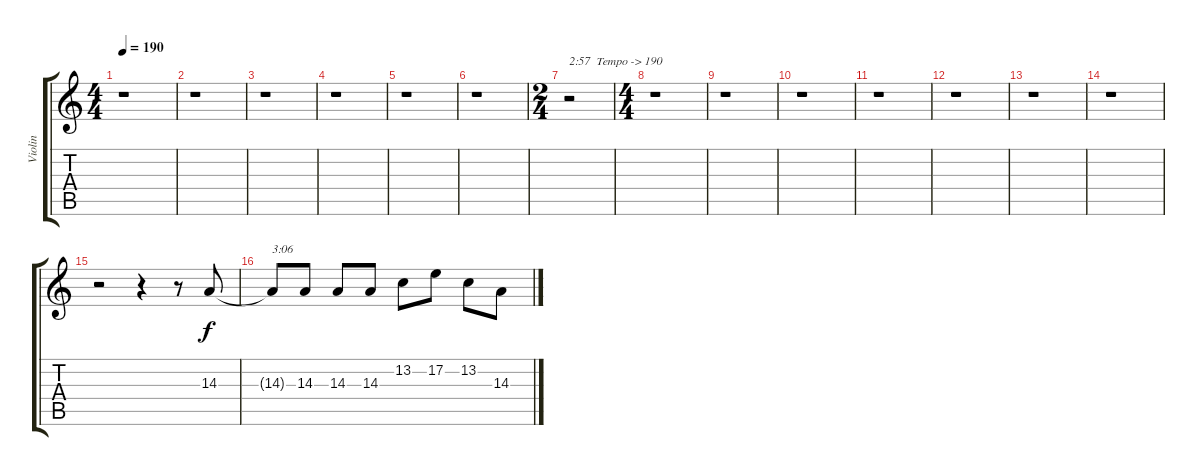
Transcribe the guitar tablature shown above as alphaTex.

\track ("Violin" "Violin") {instrument violin}
\staff {score tabs}
\tuning (E4 B3 G3 D3 A2 E2) {hide}
\ts (4 4)
\tempo 190
\clef g2
\ks c
r.1{dy f} |
r.1 |
r.1 |
r.1 |
r.1 |
r.1 |
\ts (2 4)
r.2{txt "2:57  Tempo -> 190"} |
\ts (4 4)
r.1 |
r.1 |
r.1 |
r.1 |
r.1 |
r.1 |
r.1 |
r.2 r.4 r.8 14.3.8 |
14.3{t}.8{txt "3:06"} 14.3.8 14.3.8 14.3.8 13.2.8 17.2.8 13.2.8 14.3.8
